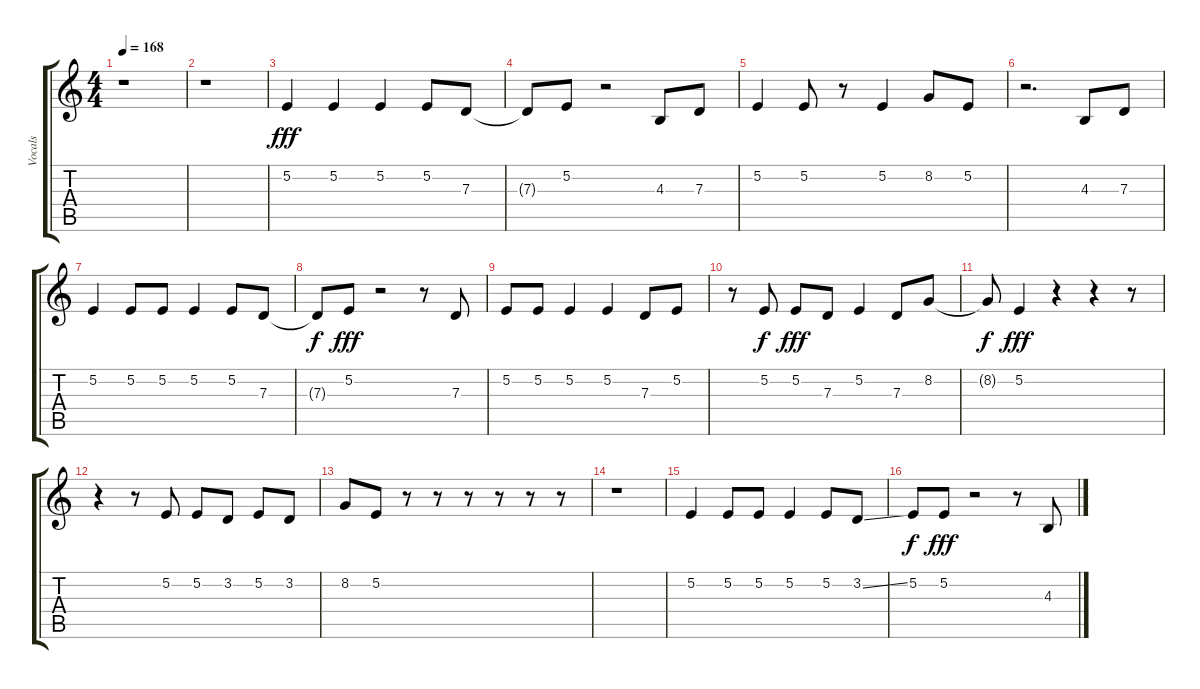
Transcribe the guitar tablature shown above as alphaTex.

\track ("Vocals" "Vocals") {instrument lead2sawtooth}
\staff {score tabs}
\tuning (E4 B3 G3 D3 A2 E2) {hide}
\ts (4 4)
\tempo 168
\clef g2
\ks c
r.1{dy fff} |
r.1 |
5.2.4 5.2.4 5.2.4 5.2.8 7.3.8 |
7.3{t}.8 5.2.8 r.2 4.3.8 7.3.8 |
5.2.4 5.2.8 r.8 5.2.4 8.2.8 5.2.8 |
r.2{d} 4.3.8 7.3.8 |
5.2.4 5.2.8 5.2.8 5.2.4 5.2.8 7.3.8 |
7.3{t}.8{dy f} 5.2.8{dy fff} r.2 r.8 7.3.8 |
5.2.8 5.2.8 5.2.4 5.2.4 7.3.8 5.2.8 |
r.8 5.2.8{dy f} 5.2.8{dy fff} 7.3.8 5.2.4 7.3.8 8.2.8 |
8.2{t}.8{dy f} 5.2.4{dy fff} r.4 r.4 r.8 |
r.4 r.8 5.2.8 5.2.8 3.2.8 5.2.8 3.2.8 |
8.2.8 5.2.8 r.8 r.8 r.8 r.8 r.8 r.8 |
r.1 |
5.2.4 5.2.8 5.2.8 5.2.4 5.2.8 3.2{ss}.8 |
5.2.8{dy f} 5.2.8{dy fff} r.2 r.8 4.3.8
